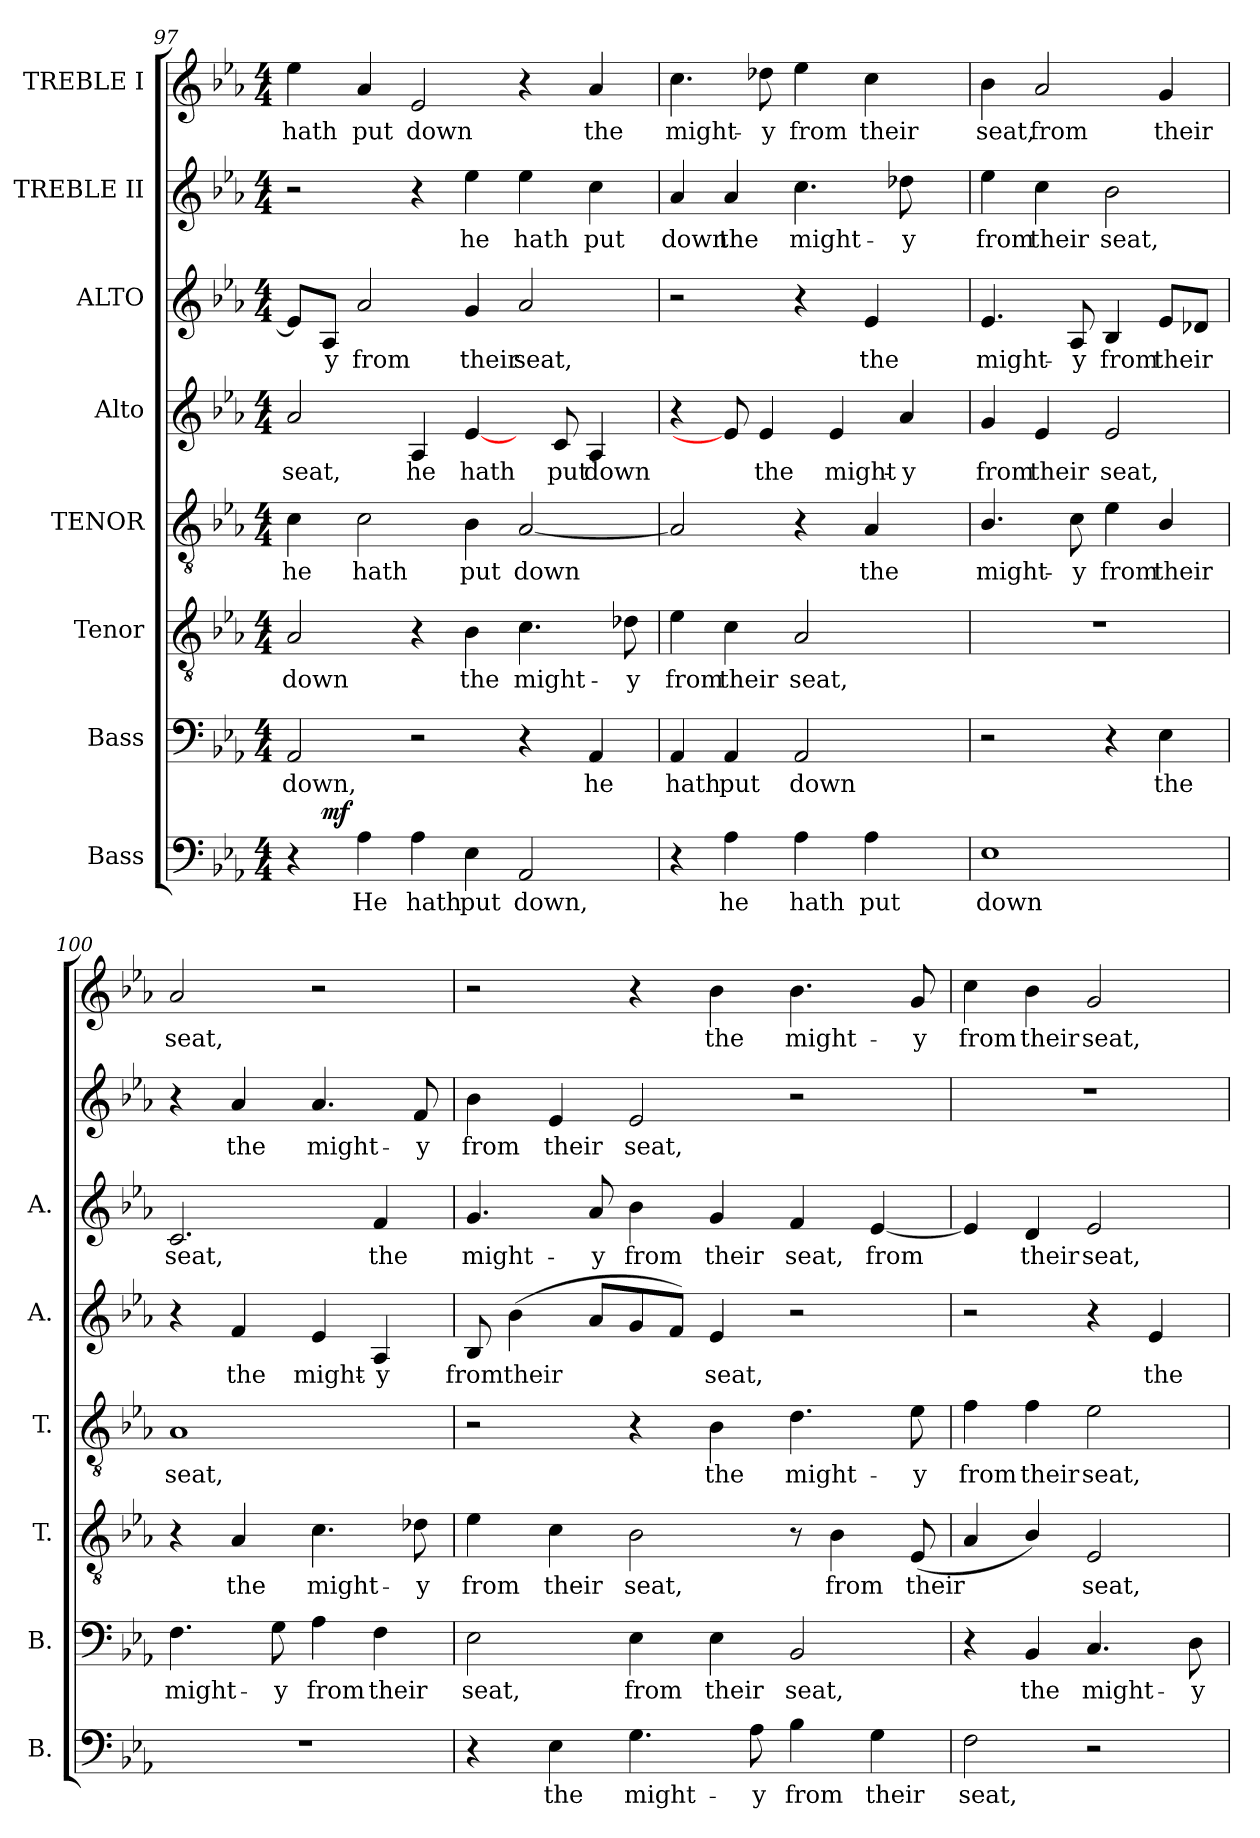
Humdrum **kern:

**kern	**text	**dynam	**kern	**text	**kern	**text	**kern	**text	**kern	**text	**kern	**text	**kern	**text	**kern	**text
*part8	*part8	*part8	*part7	*part7	*part6	*part6	*part5	*part5	*part4	*part4	*part3	*part3	*part2	*part2	*part1	*part1
*staff8	*staff8	*staff8	*staff7	*staff7	*staff6	*staff6	*staff5	*staff5	*staff4	*staff4	*staff3	*staff3	*staff2	*staff2	*staff1	*staff1
*I"Bass	*	*	*I"Bass	*	*I"Tenor	*	*I"TENOR	*	*I"Alto	*	*I"ALTO	*	*I"TREBLE II	*	*I"TREBLE I	*
*I'B.	*	*	*I'B.	*	*I'T.	*	*I'T.	*	*I'A.	*	*I'A.	*	*	*	*	*
!!LO:PB:g=z
*clefF4	*	*	*clefF4	*	*clefGv2	*	*clefGv2	*	*clefG2	*	*clefG2	*	*clefG2	*	*clefG2	*
*	*	*	*	*	*ITrd7c12	*	*ITrd7c12	*	*	*	*	*	*	*	*	*
*k[b-e-a-]	*	*	*k[b-e-a-]	*	*k[b-e-a-]	*	*k[b-e-a-]	*	*k[b-e-a-]	*	*k[b-e-a-]	*	*k[b-e-a-]	*	*k[b-e-a-]	*
*E-:	*	*	*E-:	*	*E-:	*	*E-:	*	*E-:	*	*E-:	*	*E-:	*	*E-:	*
*M4/4	*	*	*M4/4	*	*M4/4	*	*M4/4	*	*M4/4	*	*M4/4	*	*M4/4	*	*M4/4	*
=97	=97	=97	=97	=97	=97	=97	=97	=97	=97	=97	=97	=97	=97	=97	=97	=97
!	!	!	!	!LO:LY:b:color=#000000	!	!	!	!	!	!	!	!	!	!	!	!
!	!	!	!	!	!	!LO:LY:b:color=#000000	!	!	!	!	!	!	!	!	!	!
!	!	!	!	!	!	!	!	!LO:LY:b:color=#000000	!	!	!	!	!	!	!	!
!	!	!	!	!	!	!	!	!	!	!LO:LY:b:color=#000000	!	!	!	!	!	!
!	!	!	!	!	!	!	!	!	!	!	!	!	!	!	!	!LO:LY:b:color=#000000
*^	*	*	*	*	*	*	*	*	*	*	*	*	*	*	*	*
4r	8ryy	.	.	2AA-i/	down,	2AA-i/	down	4Ci\	he	2a-i/	seat,	8e-i/L]	.	2r	.	4ee-i\	hath
!	!	!	!	!	!	!	!	!	!	!	!	!	!LO:LY:b:color=#000000	!	!	!	!
.	1ryy	.	mf	.	.	.	.	.	.	.	.	8A-i/J	-y	.	.	.	.
!	!	!LO:LY:b:color=#000000	!	!	!	!	!	!	!	!	!	!	!	!	!	!	!
!	!	!	!	!	!	!	!	!	!LO:LY:b:color=#000000	!	!	!	!	!	!	!	!
!	!	!	!	!	!	!	!	!	!	!	!	!	!LO:LY:b:color=#000000	!	!	!	!
!	!	!	!	!	!	!	!	!	!	!	!	!	!	!	!	!	!LO:LY:b:color=#000000
4A-i\	.	He	.	.	.	.	.	2Ci\	hath	.	.	2a-i/	from	.	.	4a-i/	put
!	!	!LO:LY:b:color=#000000	!	!	!	!	!	!	!	!	!	!	!	!	!	!	!
!	!	!	!	!	!	!	!	!	!	!	!LO:LY:b:color=#000000	!	!	!	!	!	!
!	!	!	!	!	!	!	!	!	!	!	!	!	!	!	!	!	!LO:LY:b:color=#000000
4A-i\	.	hath	.	2r	.	4r	.	.	.	4A-i/	he	.	.	4r	.	2e-i/	down
!	!	!LO:LY:b:color=#000000	!	!	!	!	!	!	!	!	!	!	!	!	!	!	!
!	!	!	!	!	!	!	!LO:LY:b:color=#000000	!	!	!	!	!	!	!	!	!	!
!	!	!	!	!	!	!	!	!	!LO:LY:b:color=#000000	!	!	!	!	!	!	!	!
!	!	!	!	!	!	!	!	!	!	!	!LO:LY:b:color=#000000	!	!	!	!	!	!
!	!	!	!	!	!	!	!	!	!	!	!	!	!LO:LY:b:color=#000000	!	!	!	!
!	!	!	!	!	!	!	!	!	!	!	!	!	!	!	!LO:LY:b:color=#000000	!	!
4E-i\	.	put	.	.	.	4BB-i\	the	4BB-i\	put	[4e-i/	hath	4gi/	their	4ee-i\	he	.	.
!	!	!LO:LY:b:color=#000000	!	!	!	!	!	!	!	!	!	!	!	!	!	!	!
!	!	!	!	!	!	!	!LO:LY:b:color=#000000	!	!	!	!	!	!	!	!	!	!
!	!	!	!	!	!	!	!	!	!LO:LY:b:color=#000000	!	!	!	!	!	!	!	!
!	!	!	!	!	!	!	!	!	!	!	!	!	!LO:LY:b:color=#000000	!	!	!	!
!	!	!	!	!	!	!	!	!	!	!	!	!	!	!	!LO:LY:b:color=#000000	!	!
2AA-i/	.	down,	.	4r	.	4.Ci\	might-	[2AA-i/	down	8ryy	.	2a-i/	seat,	4ee-i\	hath	4r	.
!	!	!	!	!	!	!	!	!	!	!	!LO:LY:b:color=#000000	!	!	!	!	!	!
.	4.ryy	.	.	.	.	.	.	.	.	8ci/	put	.	.	.	.	.	.
!	!	!	!	!	!LO:LY:b:color=#000000	!	!	!	!	!	!	!	!	!	!	!	!
!	!	!	!	!	!	!	!	!	!	!	!LO:LY:b:color=#000000	!	!	!	!	!	!
!	!	!	!	!	!	!	!	!	!	!	!	!	!	!	!LO:LY:b:color=#000000	!	!
!	!	!	!	!	!	!	!	!	!	!	!	!	!	!	!	!	!LO:LY:b:color=#000000
.	.	.	.	4AA-i/	he	.	.	.	.	4A-i/	down	.	.	4cci\	put	4a-i/	the
!	!	!	!	!	!	!	!LO:LY:b:color=#000000	!	!	!	!	!	!	!	!	!	!
.	.	.	.	.	.	8D-Xi\	-y	.	.	.	.	.	.	.	.	.	.
*v	*v	*	*	*	*	*	*	*	*	*	*	*	*	*	*	*	*
=98	=98	=98	=98	=98	=98	=98	=98	=98	=98	=98	=98	=98	=98	=98	=98	=98
*^	*	*	*	*	*	*	*	*	*	*	*	*	*	*	*	*
!	!	!	!	!	!LO:LY:b:color=#000000	!	!	!	!	!	!	!	!	!	!	!	!
*v	*v	*	*	*	*	*	*	*	*	*	*	*	*	*	*	*	*
*^	*	*	*	*	*	*	*	*	*	*	*	*	*	*	*	*
!	!	!	!	!	!	!	!LO:LY:b:color=#000000	!	!	!	!	!	!	!	!	!	!
*v	*v	*	*	*	*	*	*	*	*	*	*	*	*	*	*	*	*
*^	*	*	*	*	*	*	*	*	*	*	*	*	*	*	*	*
!	!	!	!	!	!	!	!	!	!	!	!	!	!	!	!LO:LY:b:color=#000000	!	!
*v	*v	*	*	*	*	*	*	*	*	*	*	*	*	*	*	*	*
*^	*	*	*	*	*	*	*	*	*	*	*	*	*	*	*	*
!	!	!	!	!	!	!	!	!	!	!	!	!	!	!	!	!	!LO:LY:b:color=#000000
*v	*v	*	*	*	*	*	*	*	*	*	*	*	*	*	*	*	*
4r	.	.	4AA-i/	hath	4E-i\	from	2AA-i/]	.	4r	.	2r	.	4a-i/	down	4.cci\	might-
!	!LO:LY:b:color=#000000	!	!	!	!	!	!	!	!	!	!	!	!	!	!	!
!	!	!	!	!LO:LY:b:color=#000000	!	!	!	!	!	!	!	!	!	!	!	!
!	!	!	!	!	!	!LO:LY:b:color=#000000	!	!	!	!	!	!	!	!	!	!
!	!	!	!	!	!	!	!	!	!	!	!	!	!	!LO:LY:b:color=#000000	!	!
4A-i\	he	.	4AA-i/	put	4Ci\	their	.	.	8e-i/]	.	.	.	4a-i/	the	.	.
!	!	!	!	!	!	!	!	!	!	!LO:LY:b:color=#000000	!	!	!	!	!	!
!	!	!	!	!	!	!	!	!	!	!	!	!	!	!	!	!LO:LY:b:color=#000000
.	.	.	.	.	.	.	.	.	4e-i/	the	.	.	.	.	8dd-Xi\	-y
!	!LO:LY:b:color=#000000	!	!	!	!	!	!	!	!	!	!	!	!	!	!	!
!	!	!	!	!LO:LY:b:color=#000000	!	!	!	!	!	!	!	!	!	!	!	!
!	!	!	!	!	!	!LO:LY:b:color=#000000	!	!	!	!	!	!	!	!	!	!
!	!	!	!	!	!	!	!	!	!	!	!	!	!	!LO:LY:b:color=#000000	!	!
!	!	!	!	!	!	!	!	!	!	!	!	!	!	!	!	!LO:LY:b:color=#000000
4A-i\	hath	.	2AA-i/	down	2AA-i/	seat,	4r	.	.	.	4r	.	4.cci\	might-	4ee-i\	from
!	!	!	!	!	!	!	!	!	!	!LO:LY:b:color=#000000	!	!	!	!	!	!
.	.	.	.	.	.	.	.	.	4e-i/	might-	.	.	.	.	.	.
!	!LO:LY:b:color=#000000	!	!	!	!	!	!	!	!	!	!	!	!	!	!	!
!	!	!	!	!	!	!	!	!LO:LY:b:color=#000000	!	!	!	!	!	!	!	!
!	!	!	!	!	!	!	!	!	!	!	!	!LO:LY:b:color=#000000	!	!	!	!
!	!	!	!	!	!	!	!	!	!	!	!	!	!	!	!	!LO:LY:b:color=#000000
4A-i\	put	.	.	.	.	.	4AA-i/	the	.	.	4e-i/	the	.	.	4cci\	their
!	!	!	!	!	!	!	!	!	!	!LO:LY:b:color=#000000	!	!	!	!	!	!
!	!	!	!	!	!	!	!	!	!	!	!	!	!	!LO:LY:b:color=#000000	!	!
.	.	.	.	.	.	.	.	.	4a-i/	-y	.	.	8dd-Xi\	-y	.	.
8ryy	.	.	8ryy	.	8ryy	.	8ryy	.	.	.	8ryy	.	8ryy	.	8ryy	.
=99	=99	=99	=99	=99	=99	=99	=99	=99	=99	=99	=99	=99	=99	=99	=99	=99
!	!LO:LY:b:color=#000000	!	!	!	!	!	!	!	!	!	!	!	!	!	!	!
!	!	!	!	!	!	!	!	!LO:LY:b:color=#000000	!	!	!	!	!	!	!	!
!	!	!	!	!	!	!	!	!	!	!LO:LY:b:color=#000000	!	!	!	!	!	!
!	!	!	!	!	!	!	!	!	!	!	!	!LO:LY:b:color=#000000	!	!	!	!
!	!	!	!	!	!	!	!	!	!	!	!	!	!	!LO:LY:b:color=#000000	!	!
!	!	!	!	!	!	!	!	!	!	!	!	!	!	!	!	!LO:LY:b:color=#000000
1E-i	down	.	2r	.	1r	.	4.BB-i/	might-	4gi/	from	4.e-i/	might-	4ee-i\	from	4b-i\	seat,
!	!	!	!	!	!	!	!	!	!	!LO:LY:b:color=#000000	!	!	!	!	!	!
!	!	!	!	!	!	!	!	!	!	!	!	!	!	!LO:LY:b:color=#000000	!	!
!	!	!	!	!	!	!	!	!	!	!	!	!	!	!	!	!LO:LY:b:color=#000000
.	.	.	.	.	.	.	.	.	4e-i/	their	.	.	4cci\	their	2a-i/	from
!	!	!	!	!	!	!	!	!LO:LY:b:color=#000000	!	!	!	!	!	!	!	!
!	!	!	!	!	!	!	!	!	!	!	!	!LO:LY:b:color=#000000	!	!	!	!
.	.	.	.	.	.	.	8Ci\	-y	.	.	8A-i/	-y	.	.	.	.
!	!	!	!	!	!	!	!	!LO:LY:b:color=#000000	!	!	!	!	!	!	!	!
!	!	!	!	!	!	!	!	!	!	!LO:LY:b:color=#000000	!	!	!	!	!	!
!	!	!	!	!	!	!	!	!	!	!	!	!LO:LY:b:color=#000000	!	!	!	!
!	!	!	!	!	!	!	!	!	!	!	!	!	!	!LO:LY:b:color=#000000	!	!
.	.	.	4r	.	.	.	4E-i\	from	2e-i/	seat,	4B-i/	from	2b-i\	seat,	.	.
!	!	!	!	!LO:LY:b:color=#000000	!	!	!	!	!	!	!	!	!	!	!	!
!	!	!	!	!	!	!	!	!LO:LY:b:color=#000000	!	!	!	!	!	!	!	!
!	!	!	!	!	!	!	!	!	!	!	!	!LO:LY:b:color=#000000	!	!	!	!
!	!	!	!	!	!	!	!	!	!	!	!	!	!	!	!	!LO:LY:b:color=#000000
.	.	.	4E-i\	the	.	.	4BB-i/	their	.	.	8e-i/L	their	.	.	4gi/	their
.	.	.	.	.	.	.	.	.	.	.	8d-Xi/J	.	.	.	.	.
=100	=100	=100	=100	=100	=100	=100	=100	=100	=100	=100	=100	=100	=100	=100	=100	=100
!	!	!	!	!LO:LY:b:color=#000000	!	!	!	!	!	!	!	!	!	!	!	!
!	!	!	!	!	!	!	!	!LO:LY:b:color=#000000	!	!	!	!	!	!	!	!
!	!	!	!	!	!	!	!	!	!	!	!	!LO:LY:b:color=#000000	!	!	!	!
!	!	!	!	!	!	!	!	!	!	!	!	!	!	!	!	!LO:LY:b:color=#000000
1r	.	.	4.Fi\	might-	4r	.	1AA-i	seat,	4r	.	2.ci/	seat,	4r	.	2a-i/	seat,
!	!	!	!	!	!	!LO:LY:b:color=#000000	!	!	!	!	!	!	!	!	!	!
!	!	!	!	!	!	!	!	!	!	!LO:LY:b:color=#000000	!	!	!	!	!	!
!	!	!	!	!	!	!	!	!	!	!	!	!	!	!LO:LY:b:color=#000000	!	!
.	.	.	.	.	4AA-i/	the	.	.	4fi/	the	.	.	4a-i/	the	.	.
!	!	!	!	!LO:LY:b:color=#000000	!	!	!	!	!	!	!	!	!	!	!	!
.	.	.	8Gi\	-y	.	.	.	.	.	.	.	.	.	.	.	.
!	!	!	!	!LO:LY:b:color=#000000	!	!	!	!	!	!	!	!	!	!	!	!
!	!	!	!	!	!	!LO:LY:b:color=#000000	!	!	!	!	!	!	!	!	!	!
!	!	!	!	!	!	!	!	!	!	!LO:LY:b:color=#000000	!	!	!	!	!	!
!	!	!	!	!	!	!	!	!	!	!	!	!	!	!LO:LY:b:color=#000000	!	!
.	.	.	4A-i\	from	4.Ci\	might-	.	.	4e-i/	might-	.	.	4.a-i/	might-	2r	.
!	!	!	!	!LO:LY:b:color=#000000	!	!	!	!	!	!	!	!	!	!	!	!
!	!	!	!	!	!	!	!	!	!	!LO:LY:b:color=#000000	!	!	!	!	!	!
!	!	!	!	!	!	!	!	!	!	!	!	!LO:LY:b:color=#000000	!	!	!	!
.	.	.	4Fi\	their	.	.	.	.	4A-i/	-y	4fi/	the	.	.	.	.
!	!	!	!	!	!	!LO:LY:b:color=#000000	!	!	!	!	!	!	!	!	!	!
!	!	!	!	!	!	!	!	!	!	!	!	!	!	!LO:LY:b:color=#000000	!	!
.	.	.	.	.	8D-Xi\	-y	.	.	.	.	.	.	8fi/	-y	.	.
!!LO:LB:g=z
=101	=101	=101	=101	=101	=101	=101	=101	=101	=101	=101	=101	=101	=101	=101	=101	=101
!	!	!	!	!LO:LY:b:color=#000000	!	!	!	!	!	!	!	!	!	!	!	!
!	!	!	!	!	!	!LO:LY:b:color=#000000	!	!	!	!	!	!	!	!	!	!
!	!	!	!	!	!	!	!	!	!	!LO:LY:b:color=#000000	!	!	!	!	!	!
!	!	!	!	!	!	!	!	!	!	!	!	!LO:LY:b:color=#000000	!	!	!	!
!	!	!	!	!	!	!	!	!	!	!	!	!	!	!LO:LY:b:color=#000000	!	!
4r	.	.	2E-i\	seat,	4E-i\	from	2r	.	8B-i/	from	4.gi/	might-	4b-i\	from	2r	.
!	!	!	!	!	!	!	!	!	!	!LO:LY:b:color=#000000	!	!	!	!	!	!
.	.	.	.	.	.	.	.	.	(4b-i\	their	.	.	.	.	.	.
!	!LO:LY:b:color=#000000	!	!	!	!	!	!	!	!	!	!	!	!	!	!	!
!	!	!	!	!	!	!LO:LY:b:color=#000000	!	!	!	!	!	!	!	!	!	!
!	!	!	!	!	!	!	!	!	!	!	!	!	!	!LO:LY:b:color=#000000	!	!
4E-i\	the	.	.	.	4Ci\	their	.	.	.	.	.	.	4e-i/	their	.	.
!	!	!	!	!	!	!	!	!	!	!	!	!LO:LY:b:color=#000000	!	!	!	!
.	.	.	.	.	.	.	.	.	8a-i/L	.	8a-i/	-y	.	.	.	.
!	!LO:LY:b:color=#000000	!	!	!	!	!	!	!	!	!	!	!	!	!	!	!
!	!	!	!	!LO:LY:b:color=#000000	!	!	!	!	!	!	!	!	!	!	!	!
!	!	!	!	!	!	!LO:LY:b:color=#000000	!	!	!	!	!	!	!	!	!	!
!	!	!	!	!	!	!	!	!	!	!	!	!LO:LY:b:color=#000000	!	!	!	!
!	!	!	!	!	!	!	!	!	!	!	!	!	!	!LO:LY:b:color=#000000	!	!
4.Gi\	might-	.	4E-i\	from	2BB-i\	seat,	4r	.	8gi/	.	4b-i\	from	2e-i/	seat,	4r	.
.	.	.	.	.	.	.	.	.	8fi/J)	.	.	.	.	.	.	.
!	!	!	!	!LO:LY:b:color=#000000	!	!	!	!	!	!	!	!	!	!	!	!
!	!	!	!	!	!	!	!	!LO:LY:b:color=#000000	!	!	!	!	!	!	!	!
!	!	!	!	!	!	!	!	!	!	!LO:LY:b:color=#000000	!	!	!	!	!	!
!	!	!	!	!	!	!	!	!	!	!	!	!LO:LY:b:color=#000000	!	!	!	!
!	!	!	!	!	!	!	!	!	!	!	!	!	!	!	!	!LO:LY:b:color=#000000
.	.	.	4E-i\	their	.	.	4BB-i\	the	4e-i/	seat,	4gi/	their	.	.	4b-i\	the
!	!LO:LY:b:color=#000000	!	!	!	!	!	!	!	!	!	!	!	!	!	!	!
8A-i\	-y	.	.	.	.	.	.	.	.	.	.	.	.	.	.	.
!	!LO:LY:b:color=#000000	!	!	!	!	!	!	!	!	!	!	!	!	!	!	!
!	!	!	!	!LO:LY:b:color=#000000	!	!	!	!	!	!	!	!	!	!	!	!
!	!	!	!	!	!	!	!	!LO:LY:b:color=#000000	!	!	!	!	!	!	!	!
!	!	!	!	!	!	!	!	!	!	!	!	!LO:LY:b:color=#000000	!	!	!	!
!	!	!	!	!	!	!	!	!	!	!	!	!	!	!	!	!LO:LY:b:color=#000000
4B-i\	from	.	2BB-i/	seat,	8r	.	4.Di\	might-	2r	.	4fi/	seat,	2r	.	4.b-i\	might-
!	!	!	!	!	!	!LO:LY:b:color=#000000	!	!	!	!	!	!	!	!	!	!
.	.	.	.	.	4BB-i\	from	.	.	.	.	.	.	.	.	.	.
!	!LO:LY:b:color=#000000	!	!	!	!	!	!	!	!	!	!	!	!	!	!	!
!	!	!	!	!	!	!	!	!	!	!	!	!LO:LY:b:color=#000000	!	!	!	!
4Gi\	their	.	.	.	.	.	.	.	.	.	[4e-i/	from	.	.	.	.
!	!	!	!	!	!	!LO:LY:b:color=#000000	!	!	!	!	!	!	!	!	!	!
!	!	!	!	!	!	!	!	!LO:LY:b:color=#000000	!	!	!	!	!	!	!	!
!	!	!	!	!	!	!	!	!	!	!	!	!	!	!	!	!LO:LY:b:color=#000000
.	.	.	.	.	(8EE-i/	their	8E-i\	-y	.	.	.	.	.	.	8gi/	-y
=102	=102	=102	=102	=102	=102	=102	=102	=102	=102	=102	=102	=102	=102	=102	=102	=102
!	!LO:LY:b:color=#000000	!	!	!	!	!	!	!	!	!	!	!	!	!	!	!
!	!	!	!	!	!	!	!	!LO:LY:b:color=#000000	!	!	!	!	!	!	!	!
!	!	!	!	!	!	!	!	!	!	!	!	!	!	!	!	!LO:LY:b:color=#000000
2Fi\	seat,	.	4r	.	4AA-i/	.	4Fi\	from	2r	.	4e-i/]	.	1r	.	4cci\	from
!	!	!	!	!LO:LY:b:color=#000000	!	!	!	!	!	!	!	!	!	!	!	!
!	!	!	!	!	!	!	!	!LO:LY:b:color=#000000	!	!	!	!	!	!	!	!
!	!	!	!	!	!	!	!	!	!	!	!	!LO:LY:b:color=#000000	!	!	!	!
!	!	!	!	!	!	!	!	!	!	!	!	!	!	!	!	!LO:LY:b:color=#000000
.	.	.	4BB-i/	the	4BB-i/)	.	4Fi\	their	.	.	4di/	their	.	.	4b-i\	their
!	!	!	!	!LO:LY:b:color=#000000	!	!	!	!	!	!	!	!	!	!	!	!
!	!	!	!	!	!	!LO:LY:b:color=#000000	!	!	!	!	!	!	!	!	!	!
!	!	!	!	!	!	!	!	!LO:LY:b:color=#000000	!	!	!	!	!	!	!	!
!	!	!	!	!	!	!	!	!	!	!	!	!LO:LY:b:color=#000000	!	!	!	!
!	!	!	!	!	!	!	!	!	!	!	!	!	!	!	!	!LO:LY:b:color=#000000
2r	.	.	4.Ci/	might-	2EE-i/	seat,	2E-i\	seat,	4r	.	2e-i/	seat,	.	.	2gi/	seat,
!	!	!	!	!	!	!	!	!	!	!LO:LY:b:color=#000000	!	!	!	!	!	!
.	.	.	.	.	.	.	.	.	4e-i/	the	.	.	.	.	.	.
!	!	!	!	!LO:LY:b:color=#000000	!	!	!	!	!	!	!	!	!	!	!	!
.	.	.	8Di\	-y	.	.	.	.	.	.	.	.	.	.	.	.
=	=	=	=	=	=	=	=	=	=	=	=	=	=	=	=	=
*-	*-	*-	*-	*-	*-	*-	*-	*-	*-	*-	*-	*-	*-	*-	*-	*-
